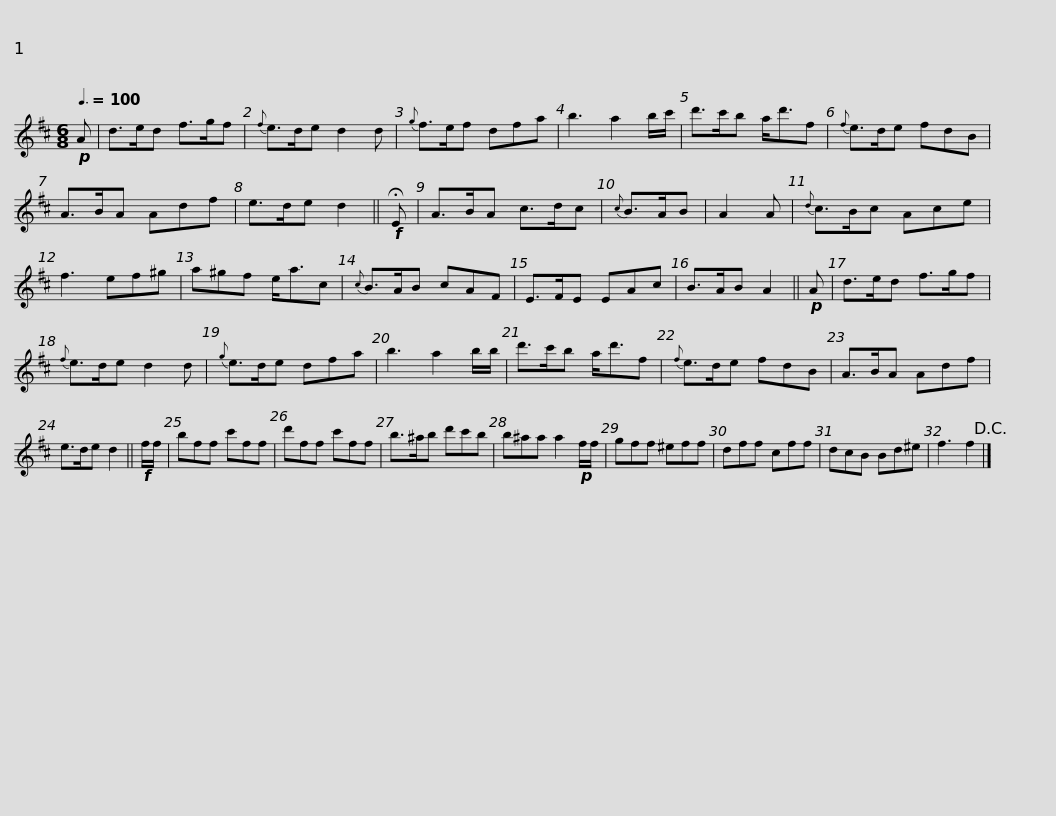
X:1
L:1/8
Q:3/8=100
M:6/8
I:linebreak $
K:D
V:1 treble
V:1
!p! A | d>ed f>gf |{f} e>de d2 d |{g} f>ef dfa | b3 a2 b/c'/ | %5
 d'>c'b a<d'f |{f} e>de fdB |$ A>BA Adf | e>de d2 ||!f! !fermata!E | %10
 A>BA c>dc |{c} B>AB | A2 A |{d} c>Bc Ace | f3 ef^g |$ %15
 a^gf e<ac |{c} B>AB cAF | E>FE EAc | B>AB A2 ||!p! A | %20
 d>ed f>gf |{f} e>de d2 d |${g} e>de dfa | b3 a2 b/b/ | d'>c'b a<d'f | %25
{f} e>de fdB | A>BA Adf | e>de d2 ||!f! f/f/ |$ bff c'ff | %30
 d'ff c'ff | b>^ab d'c'b | b^aa a2!p! f/f/ | gff ^eff | dff cff |$ %35
 dcB Bd^e | f3 f2!D.C.! |] %37
